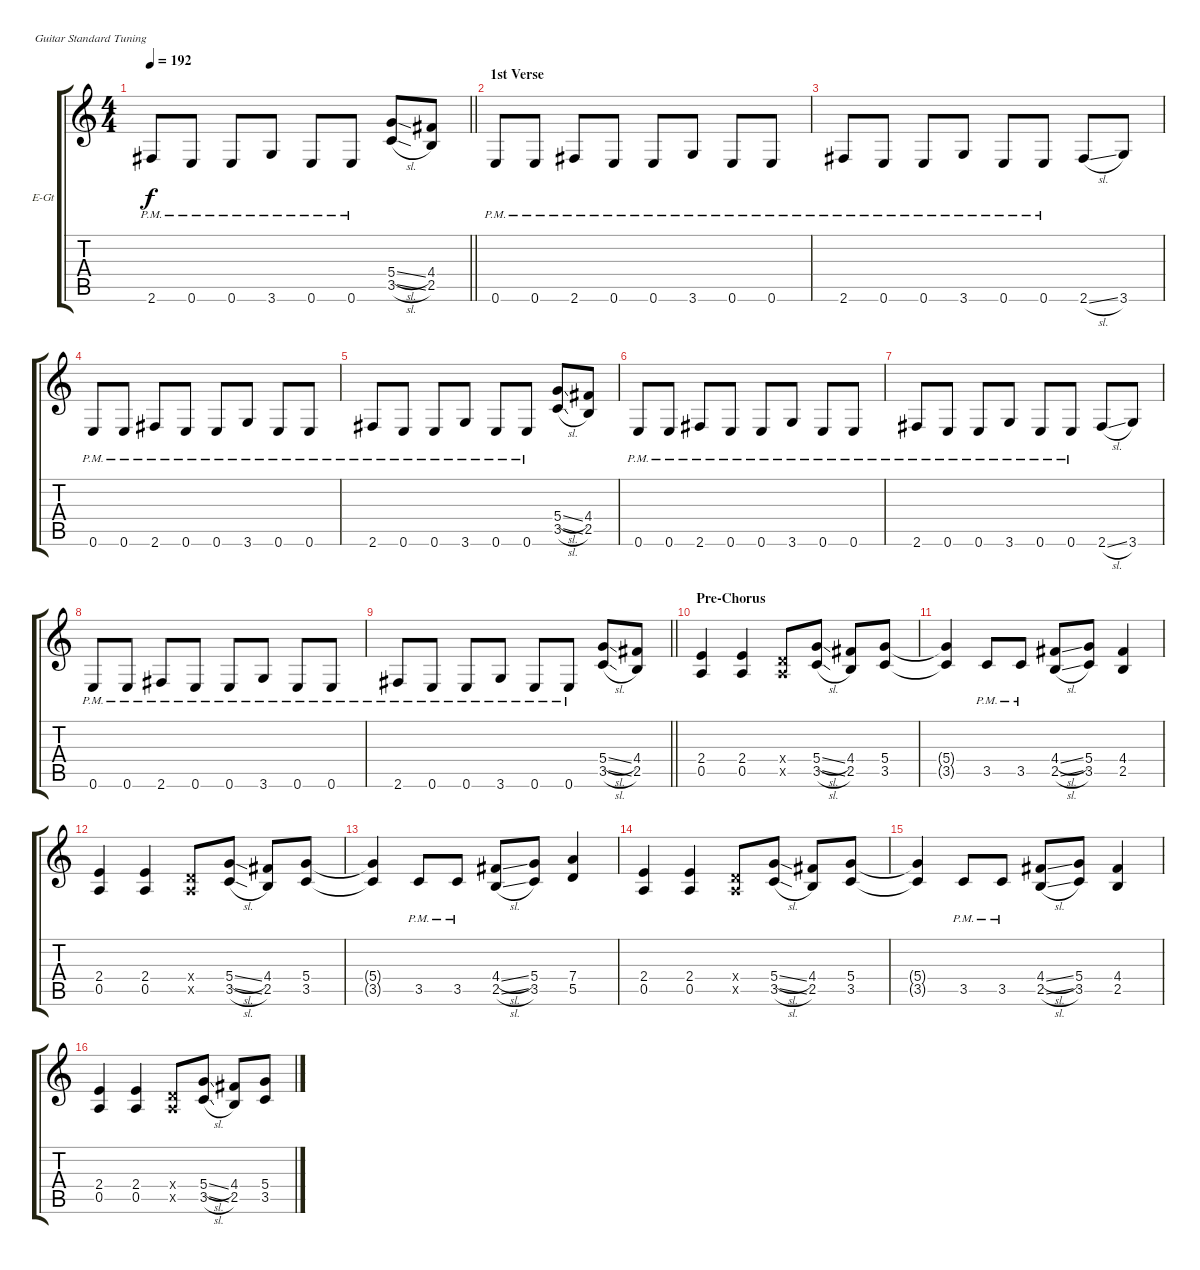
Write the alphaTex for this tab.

\bracketExtendMode groupsimilarinstruments
\firstSystemTrackNameOrientation horizontal
\otherSystemsTrackNameOrientation horizontal
\track ("James Hetfield" "E-Gt") {instrument distortionguitar}
\staff {score tabs}
\tuning (E4 B3 G3 D3 A2 E2)
\ts (4 4)
\tempo 192
\clef g2
\barLineRight lightlight
\ks c
2.6{pm}.8{dy f} 0.6{pm}.8 0.6{pm}.8 3.6{pm}.8 0.6{pm}.8 0.6{pm}.8 (5.4{sl} 3.5{sl}).8 (4.4 2.5).8 |
\section ("" "1st Verse")
0.6{pm}.8 0.6{pm}.8 2.6{pm}.8 0.6{pm}.8 0.6{pm}.8 3.6{pm}.8 0.6{pm}.8 0.6{pm}.8 |
2.6{pm}.8 0.6{pm}.8 0.6{pm}.8 3.6{pm}.8 0.6{pm}.8 0.6{pm}.8 2.6{sl}.8 3.6.8 |
0.6{pm}.8 0.6{pm}.8 2.6{pm}.8 0.6{pm}.8 0.6{pm}.8 3.6{pm}.8 0.6{pm}.8 0.6{pm}.8 |
2.6{pm}.8 0.6{pm}.8 0.6{pm}.8 3.6{pm}.8 0.6{pm}.8 0.6{pm}.8 (5.4{sl} 3.5{sl}).8 (4.4 2.5).8 |
0.6{pm}.8 0.6{pm}.8 2.6{pm}.8 0.6{pm}.8 0.6{pm}.8 3.6{pm}.8 0.6{pm}.8 0.6{pm}.8 |
2.6{pm}.8 0.6{pm}.8 0.6{pm}.8 3.6{pm}.8 0.6{pm}.8 0.6{pm}.8 2.6{sl}.8 3.6.8 |
0.6{pm}.8 0.6{pm}.8 2.6{pm}.8 0.6{pm}.8 0.6{pm}.8 3.6{pm}.8 0.6{pm}.8 0.6{pm}.8 |
\barLineRight lightlight
2.6{pm}.8 0.6{pm}.8 0.6{pm}.8 3.6{pm}.8 0.6{pm}.8 0.6{pm}.8 (5.4{sl} 3.5{sl}).8 (4.4 2.5).8 |
\section ("" "Pre-Chorus")
(2.4 0.5).4 (2.4 0.5).4 (0.4{x} 0.5{x}).8 (5.4{sl} 3.5{sl}).8 (4.4 2.5).8 (5.4 3.5).8 |
(5.4{t} 3.5{t}).4 3.5{pm}.8 3.5{pm}.8 (4.4{sl} 2.5{sl}).8 (5.4 3.5).8 (4.4 2.5).4 |
(2.4 0.5).4 (2.4 0.5).4 (0.4{x} 0.5{x}).8 (5.4{sl} 3.5{sl}).8 (4.4 2.5).8 (5.4 3.5).8 |
(5.4{t} 3.5{t}).4 3.5{pm}.8 3.5{pm}.8 (4.4{sl} 2.5{sl}).8 (5.4 3.5).8 (7.4 5.5).4 |
(2.4 0.5).4 (2.4 0.5).4 (0.4{x} 0.5{x}).8 (5.4{sl} 3.5{sl}).8 (4.4 2.5).8 (5.4 3.5).8 |
(5.4{t} 3.5{t}).4 3.5{pm}.8 3.5{pm}.8 (4.4{sl} 2.5{sl}).8 (5.4 3.5).8 (4.4 2.5).4 |
(2.4 0.5).4 (2.4 0.5).4 (0.4{x} 0.5{x}).8 (5.4{sl} 3.5{sl}).8 (4.4 2.5).8 (5.4 3.5).8
